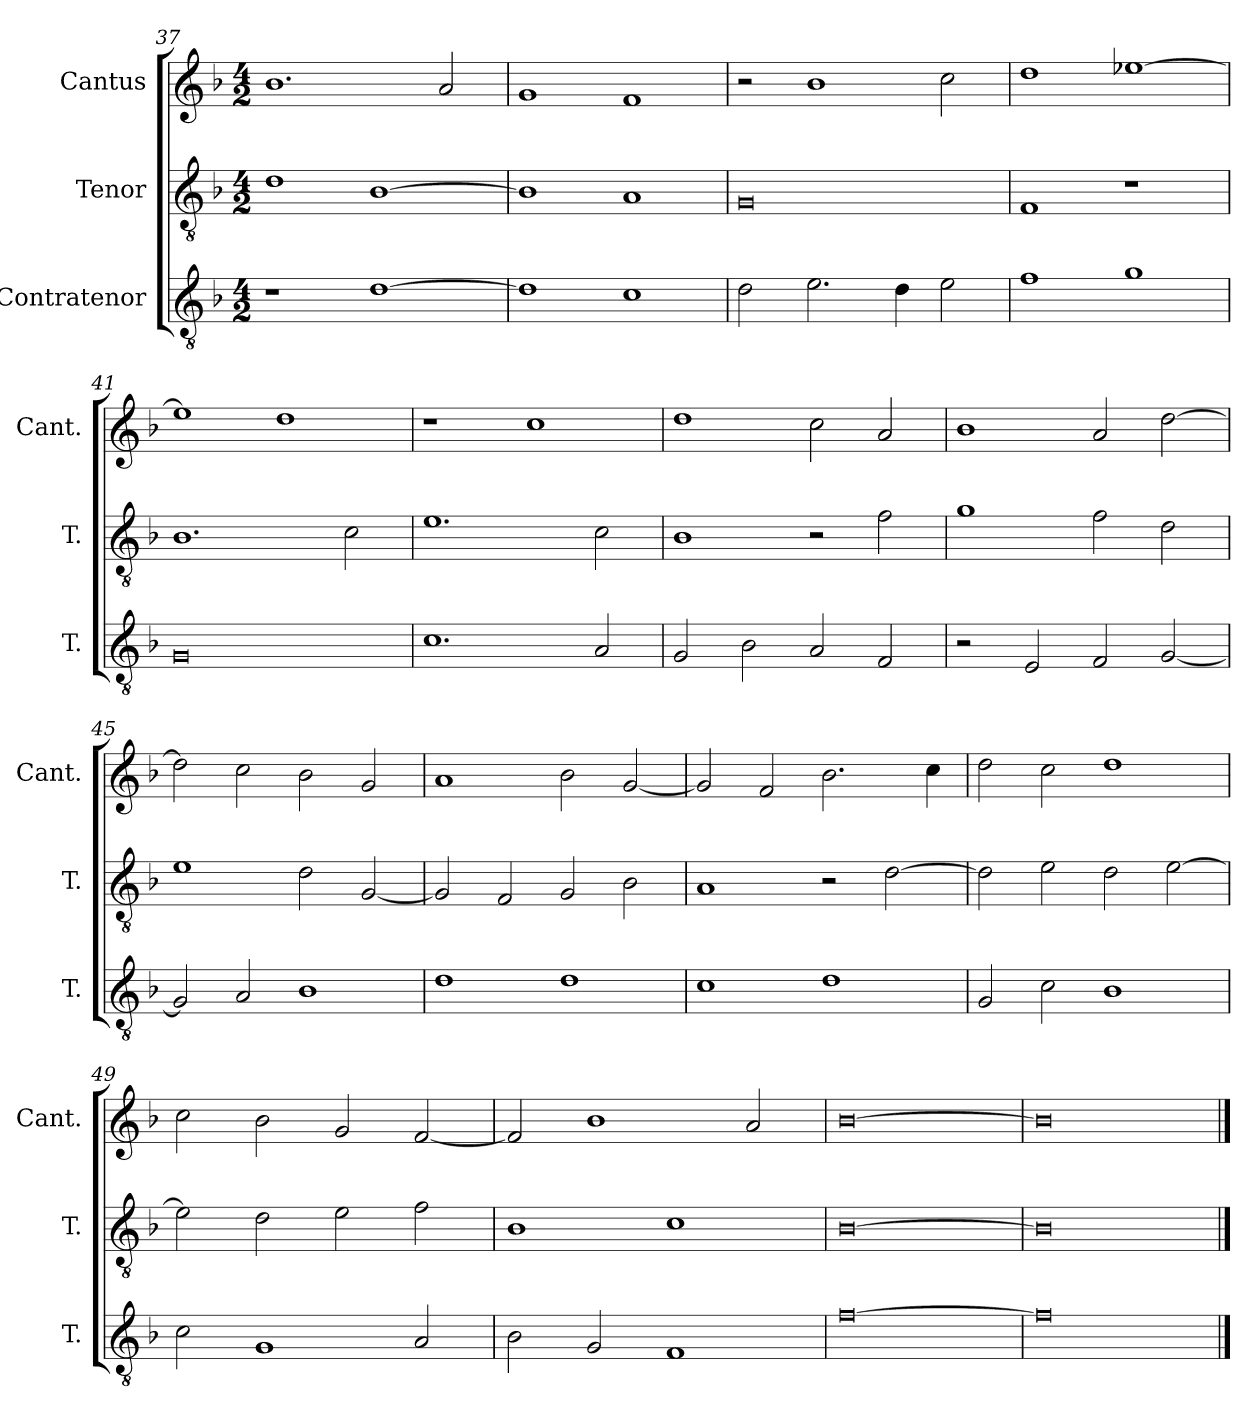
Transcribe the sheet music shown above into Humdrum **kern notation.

**kern	**kern	**kern
*part3	*part2	*part1
*staff3	*staff2	*staff1
*I"Contratenor	*I"Tenor	*I"Cantus
*I'T.	*I'T.	*I'Cant.
*clefGv2	*clefGv2	*clefG2
*ITrd7c12	*ITrd7c12	*
*k[b-]	*k[b-]	*k[b-]
*F:	*F:	*F:
*M4/2	*M4/2	*M4/2
=37	=37	=37
1r	1D\	1.b-\
[1D\	[1BB-\	.
.	.	2a/
=38	=38	=38
1D\]	1BB-\]	1g/
1C\	1AA/	1f/
=39	=39	=39
2D\	0GG/	2r
2.E\	.	1b-\
4D\	.	.
2E\	.	2cc\
=40	=40	=40
1F\	1FF/	1dd\
1G\	1r	[1ee-X\
=41	=41	=41
0GG/	1.BB-\	1ee-\]
.	.	1dd\
.	2C\	.
=42	=42	=42
1.C\	1.E\	1r
.	.	1cc\
2AA/	2C\	.
=43	=43	=43
2GG/	1BB-\	1dd\
2BB-\	.	.
2AA/	2r	2cc\
2FF/	2F\	2a/
=44	=44	=44
2r	1G\	1b-\
2EE/	.	.
2FF/	2F\	2a/
[2GG/	2D\	[2dd\
=45	=45	=45
2GG/]	1E\	2dd\]
2AA/	.	2cc\
1BB-\	2D\	2b-\
.	[2GG/	2g/
=46	=46	=46
1D\	2GG/]	1a/
.	2FF/	.
1D\	2GG/	2b-\
.	2BB-\	[2g/
=47	=47	=47
1C\	1AA/	2g/]
.	.	2f/
1D\	2r	2.b-\
.	[2D\	.
.	.	4cc\
=48	=48	=48
2GG/	2D\]	2dd\
2C\	2E\	2cc\
1BB-\	2D\	1dd\
.	[2E\	.
=49	=49	=49
2C\	2E\]	2cc\
1GG/	2D\	2b-\
.	2E\	2g/
2AA/	2F\	[2f/
=50	=50	=50
2BB-\	1BB-\	2f/]
2GG/	.	1b-\
1FF/	1C\	.
.	.	2a/
=51	=51	=51
[0F\	[0BB-\	[0b-\
=52	=52	=52
0F\]	0BB-\]	0b-\]
==	==	==
*-	*-	*-
